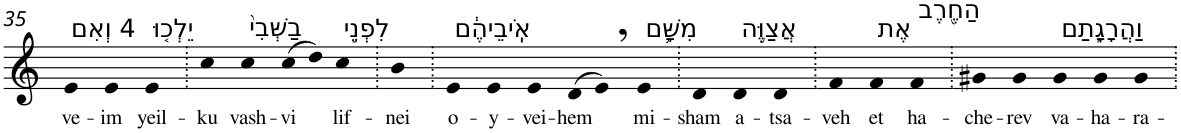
**kern	**text
*part1	*part1
*staff1	*staff1
*I"Piano	*
*I'Pno	*
!!LO:PB:g=z
*clefG2	*
*k[]	*
=35	=35
!LO:TX:a:t=4 וְאִם	!
!	!LO:LY:b
4e	ve-
!	!LO:LY:b
4e	-im
!LO:TX:a:t=יֵלְכ֤וּ	!
!	!LO:LY:b
4e	yeil-
=36.	=36.
!	!LO:LY:b
4cc	-ku
!LO:TX:a:t=בַשְּׁבִי֙	!
!	!LO:LY:b
4cc	vash-
!	!LO:LY:b
(>8cc	-vi
8dd)	.
!LO:TX:a:t=לִפְנֵ֣י	!
!	!LO:LY:b
4cc	lif-
=37.	=37.
!	!LO:LY:b
4b	-nei
=38.	=38.
!LO:TX:a:t=אֹֽיבֵיהֶ֔ם	!
!	!LO:LY:b
4e	o-
!	!LO:LY:b
4e	-y-
!	!LO:LY:b
4e	-vei-
!	!LO:LY:b
(>8d	-hem
8e,)	.
!LO:TX:a:t=מִשָּׁ֛ם	!
!	!LO:LY:b
4e	mi-
=39.	=39.
!	!LO:LY:b
4d	-sham
!LO:TX:a:t=אֲצַוֶּ֥ה	!
!	!LO:LY:b
4d	a-
!	!LO:LY:b
4d	-tsa-
=40.	=40.
!	!LO:LY:b
4f	-veh
!LO:TX:a:t=אֶת	!
!	!LO:LY:b
4f	et
!LO:TX:a:t=הַחֶ֖רֶב	!
!	!LO:LY:b
4f	ha-
=41.	=41.
!	!LO:LY:b
4g#X	-che-
!	!LO:LY:b
4g#	-rev
!LO:TX:a:t=וַהֲרָגָ֑תַם	!
!	!LO:LY:b
4g#	va-
!	!LO:LY:b
4g#	-ha-
!	!LO:LY:b
4g#	-ra-
=.	=.
*-	*-
